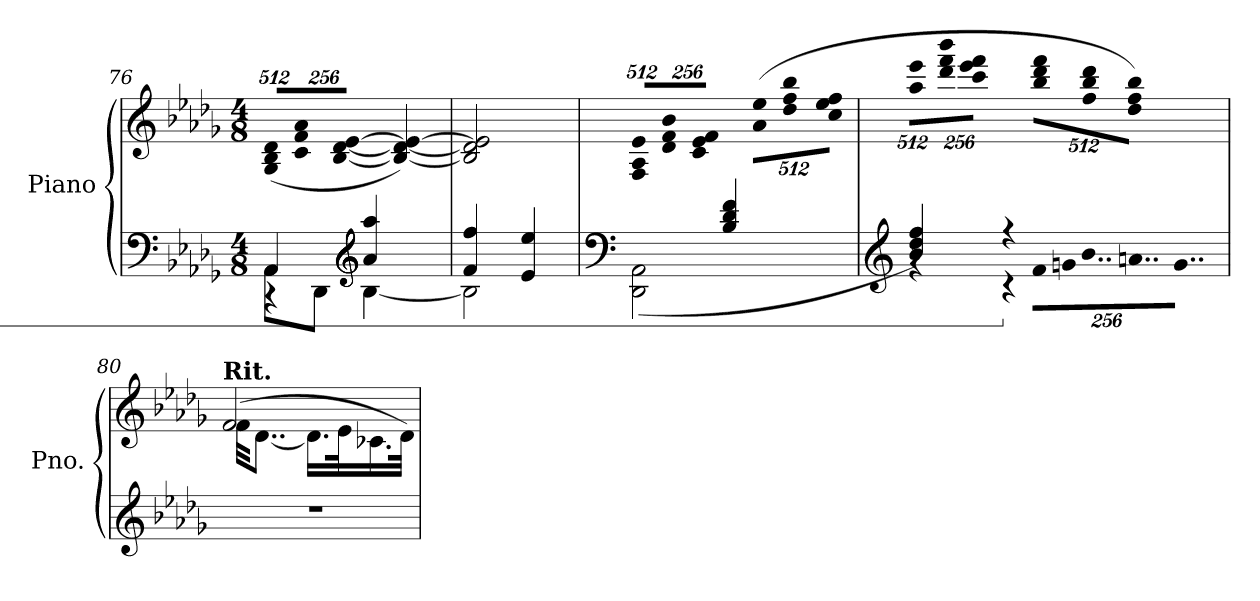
**kern	**kern
*part1	*part1
*staff2	*staff1
*I"Piano	*
*I'Pno.	*
*clefF4	*clefG2
*k[b-e-a-d-g-]	*k[b-e-a-d-g-]
*D-:	*D-:
*M4/8	*M4/8
=76	=76
*^	*
*	*^	*
*	*	*	*Xbrackettup
!	!	!	!LO:N:vis=8
4AA-/	8AA-\L	4rCC	(>4096%341G-/ 4096%341B-/ 4096%341d-/L
!	!	!	!LO:N:vis=8
.	.	.	2048%171c/ 2048%171f/ 2048%171a-/
.	8DD-\J	.	.
!	!	!	!LO:N:vis=8
.	.	.	[4096%341B-/ [4096%341d-/ [4096%341e-/J
*clefG2	*	*	*
4ryy	[<4B-\	4a-/ 4aa-/	4B-/_ 4d-/_ 4e-/_)
*	*v	*v	*
=77	=77	=77
4f/ 4ff/	2B-\]	2B-/] 2d-/] 2e-/]
4e-/ 4ee-/	.	.
=78	=78	=78
*clefF4	*	*
!	!	!LO:N:vis=8
4ryy	(>2DD-\ 2AA-\	4096%341F/ 4096%341A-/ 4096%341e-/L
!	!	!LO:N:vis=8
.	.	2048%171d-/ 2048%171f/ 2048%171b-/
!	!	!LO:N:vis=8
.	.	4096%341c/ 4096%341e-/ 4096%341f/J
!	!	!LO:N:vis=8
4B-/ 4d-/ 4f/	.	(<4096%341a-\ 4096%341ee-\L
!	!	!LO:N:vis=8
.	.	2048%171dd-\ 2048%171ff\ 2048%171bb-\
!	!	!LO:N:vis=8
.	.	4096%341cc\ 4096%341ee-\ 4096%341ff\J
!!LO:LB:g=z
=79	=79	=79
*clefG2	*	*
!	!	!LO:N:vis=8
4b-/ 4dd-/ 4ff/)	4rg	4096%341aa-\ 4096%341eee-\L
!	!	!LO:N:vis=8
.	.	2048%171ddd-\ 2048%171fff\ 2048%171bbb-\
!	!	!LO:N:vis=8
.	.	4096%341ccc\ 4096%341eee-\ 4096%341fff\J
!	!LO:N:vis=8	!LO:N:vis=8
4rff	4096%341rc	4096%341bb-\ 4096%341ddd-\ 4096%341fff\L
!	!LO:N:vis=16	!LO:N:vis=8
.	(<4096%171f\LL	2048%171ff\ 2048%171bb-\ 2048%171ddd-\
!	!LO:N:vis=16	!
.	4096%171gn\	.
!	!LO:N:vis=32..	!LO:N:vis=8
.	4096%99b-\L	4096%341dd-\ 4096%341ff\ 4096%341bb-\J)
!	!LO:N:vis=32..	!
.	1024%25an\	.
!	!LO:N:vis=32..	!
.	1024%25g\JJJ	.
.	128ryy	.
.	512ryy	.
.	2048ryy	.
=80	=80	=80
*	*	*^
!	!	!LO:TX:a:B:t=Rit.	!
*v	*v	*	*
2r	(>2f/)	32f\KKL
.	.	[<8..d-\J
.	.	16.d-\LL]
.	.	32e-\k
.	.	16.c-X\
.	.	32d-\JJk)
*	*v	*v
=	=
*-	*-
